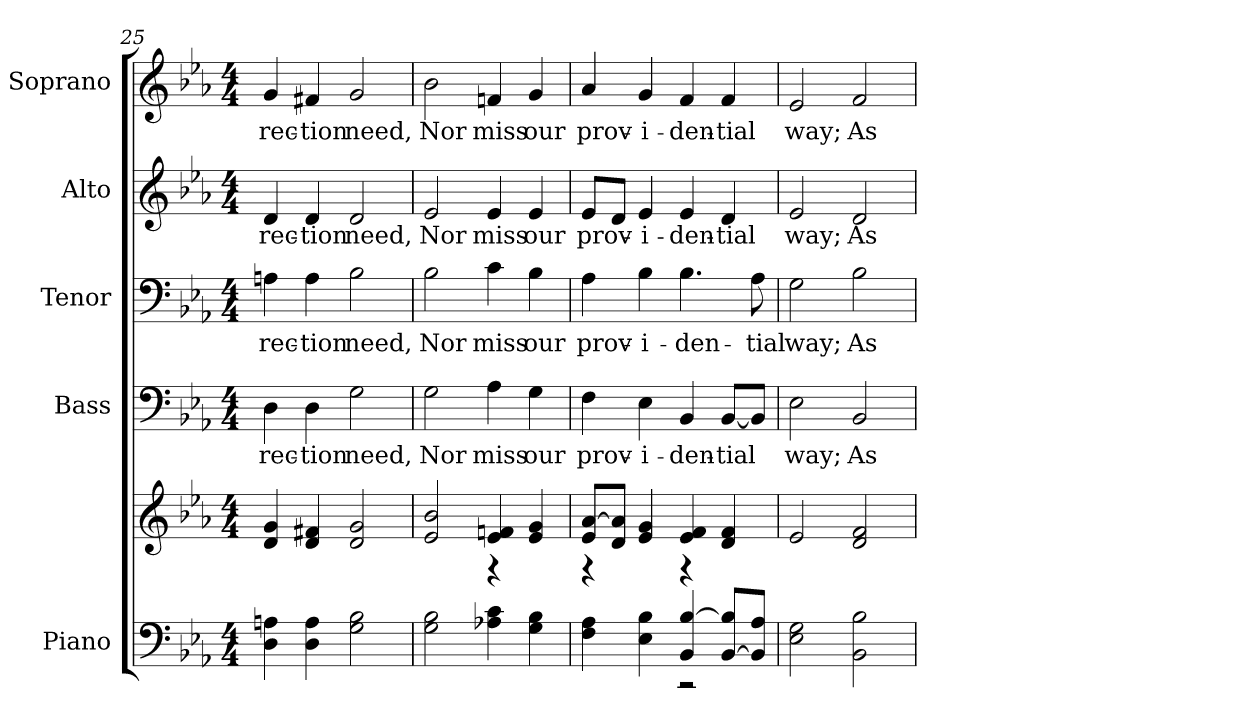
**kern	**kern	**kern	**text	**kern	**text	**kern	**text	**kern	**text
*part5	*part5	*part4	*part4	*part3	*part3	*part2	*part2	*part1	*part1
*staff6	*staff5	*staff4	*staff4	*staff3	*staff3	*staff2	*staff2	*staff1	*staff1
*I"Piano	*	*I"Bass	*	*I"Tenor	*	*I"Alto	*	*I"Soprano	*
*I'Pno.	*	*I'B.	*	*I'T.	*	*I'A.	*	*I'S.	*
!!LO:PB:g=z
*clefF4	*clefG2	*clefF4	*	*clefF4	*	*clefG2	*	*clefG2	*
*k[b-e-a-]	*k[b-e-a-]	*k[b-e-a-]	*	*k[b-e-a-]	*	*k[b-e-a-]	*	*k[b-e-a-]	*
*E-:	*E-:	*E-:	*	*E-:	*	*E-:	*	*E-:	*
*M4/4	*M4/4	*M4/4	*	*M4/4	*	*M4/4	*	*M4/4	*
=25	=25	=25	=25	=25	=25	=25	=25	=25	=25
!	!	!	!LO:LY:b:color=#000000	!	!	!	!	!	!
!	!	!	!	!	!LO:LY:b:color=#000000	!	!	!	!
!	!	!	!	!	!	!	!LO:LY:b:color=#000000	!	!
!	!	!	!	!	!	!	!	!	!LO:LY:b:color=#000000
4Di\ 4Ani	4di/ 4gi	4Di\	-rec-	4Ani\	-rec-	4di/	-rec-	4gi/	-rec-
!	!	!	!LO:LY:b:color=#000000	!	!	!	!	!	!
!	!	!	!	!	!LO:LY:b:color=#000000	!	!	!	!
!	!	!	!	!	!	!	!LO:LY:b:color=#000000	!	!
!	!	!	!	!	!	!	!	!	!LO:LY:b:color=#000000
4Di\ 4Ai	4di/ 4f#Xi	4Di\	-tion	4Ai\	-tion	4di/	-tion	4f#Xi/	-tion
!	!	!	!LO:LY:b:color=#000000	!	!	!	!	!	!
!	!	!	!	!	!LO:LY:b:color=#000000	!	!	!	!
!	!	!	!	!	!	!	!LO:LY:b:color=#000000	!	!
!	!	!	!	!	!	!	!	!	!LO:LY:b:color=#000000
2Gi\ 2B-i	2di/ 2gi	2Gi\	need,	2B-i\	need,	2di/	need,	2gi/	need,
=26	=26	=26	=26	=26	=26	=26	=26	=26	=26
*	*^	*	*	*	*	*	*	*	*
!	!	!	!	!LO:LY:b:color=#000000	!	!	!	!	!	!
!	!	!	!	!	!	!LO:LY:b:color=#000000	!	!	!	!
!	!	!	!	!	!	!	!	!LO:LY:b:color=#000000	!	!
!	!	!	!	!	!	!	!	!	!	!LO:LY:b:color=#000000
2Gi\ 2B-i	2e-i/ 2b-i	2ryy	2Gi\	Nor	2B-i\	Nor	2e-i/	Nor	2b-i\	Nor
!	!	!	!	!LO:LY:b:color=#000000	!	!	!	!	!	!
!	!	!	!	!	!	!LO:LY:b:color=#000000	!	!	!	!
!	!	!	!	!	!	!	!	!LO:LY:b:color=#000000	!	!
!	!	!	!	!	!	!	!	!	!	!LO:LY:b:color=#000000
4A-Xi\ 4ci	4e-i/ 4fni	4r	4A-i\	miss	4ci\	miss	4e-i/	miss	4fni/	miss
!	!	!	!	!LO:LY:b:color=#000000	!	!	!	!	!	!
!	!	!	!	!	!	!LO:LY:b:color=#000000	!	!	!	!
!	!	!	!	!	!	!	!	!LO:LY:b:color=#000000	!	!
!	!	!	!	!	!	!	!	!	!	!LO:LY:b:color=#000000
4Gi\ 4B-i	4e-i/ 4gi	4ryy	4Gi\	our	4B-i\	our	4e-i/	our	4gi/	our
=27	=27	=27	=27	=27	=27	=27	=27	=27	=27	=27
*^	*	*	*	*	*	*	*	*	*	*
!	!	!	!	!	!LO:LY:b:color=#000000	!	!	!	!	!	!
!	!	!	!	!	!	!	!LO:LY:b:color=#000000	!	!	!	!
!	!	!	!	!	!	!	!	!	!LO:LY:b:color=#000000	!	!
!	!	!	!	!	!	!	!	!	!	!	!LO:LY:b:color=#000000
4Fi\ 4A-i	2ryy	8e-i/ [>8a-iL	4r	4Fi\	prov-	4A-i\	prov-	8e-i/L	prov-	4a-i/	prov-
.	.	8di/ 8a-i]J	.	.	.	.	.	8di/J	.	.	.
!	!	!	!	!	!LO:LY:b:color=#000000	!	!	!	!	!	!
!	!	!	!	!	!	!	!LO:LY:b:color=#000000	!	!	!	!
!	!	!	!	!	!	!	!	!	!LO:LY:b:color=#000000	!	!
!	!	!	!	!	!	!	!	!	!	!	!LO:LY:b:color=#000000
4E-i\ 4B-i	.	4e-i/ 4gi	4ryy	4E-i\	-i-	4B-i\	-i-	4e-i/	-i-	4gi/	-i-
!	!	!	!	!	!LO:LY:b:color=#000000	!	!	!	!	!	!
!	!	!	!	!	!	!	!LO:LY:b:color=#000000	!	!	!	!
!	!	!	!	!	!	!	!	!	!LO:LY:b:color=#000000	!	!
!	!	!	!	!	!	!	!	!	!	!	!LO:LY:b:color=#000000
4BB-i/ [>4B-i	2r	4e-i/ 4fi	4r	4BB-i/	-den-	4.B-i\	-den-	4e-i/	-den-	4fi/	-den-
!	!	!	!	!	!LO:LY:b:color=#000000	!	!	!	!	!	!
!	!	!	!	!	!	!	!	!	!LO:LY:b:color=#000000	!	!
!	!	!	!	!	!	!	!	!	!	!	!LO:LY:b:color=#000000
[>8BB-i/ 8B-i]L	.	4di/ 4fi	4ryy	[<8BB-i/L	-tial	.	.	4di/	-tial	4fi/	-tial
!	!	!	!	!	!	!	!LO:LY:b:color=#000000	!	!	!	!
8BB-i/] 8A-iJ	.	.	.	8BB-i/J]	.	8A-i\	-tial	.	.	.	.
*v	*v	*	*	*	*	*	*	*	*	*	*
*	*v	*v	*	*	*	*	*	*	*	*
!!LO:PB:g=z
=28	=28	=28	=28	=28	=28	=28	=28	=28	=28
!	!	!	!LO:LY:b:color=#000000	!	!	!	!	!	!
!	!	!	!	!	!LO:LY:b:color=#000000	!	!	!	!
!	!	!	!	!	!	!	!LO:LY:b:color=#000000	!	!
!	!	!	!	!	!	!	!	!	!LO:LY:b:color=#000000
2E-i\ 2Gi	2e-i/	2E-i\	way;	2Gi\	way;	2e-i/	way;	2e-i/	way;
!	!	!	!LO:LY:b:color=#000000	!	!	!	!	!	!
!	!	!	!	!	!LO:LY:b:color=#000000	!	!	!	!
!	!	!	!	!	!	!	!LO:LY:b:color=#000000	!	!
!	!	!	!	!	!	!	!	!	!LO:LY:b:color=#000000
2BB-i\ 2B-i	2di/ 2fi	2BB-i/	As	2B-i\	As	2di/	As	2fi/	As
=	=	=	=	=	=	=	=	=	=
*-	*-	*-	*-	*-	*-	*-	*-	*-	*-
